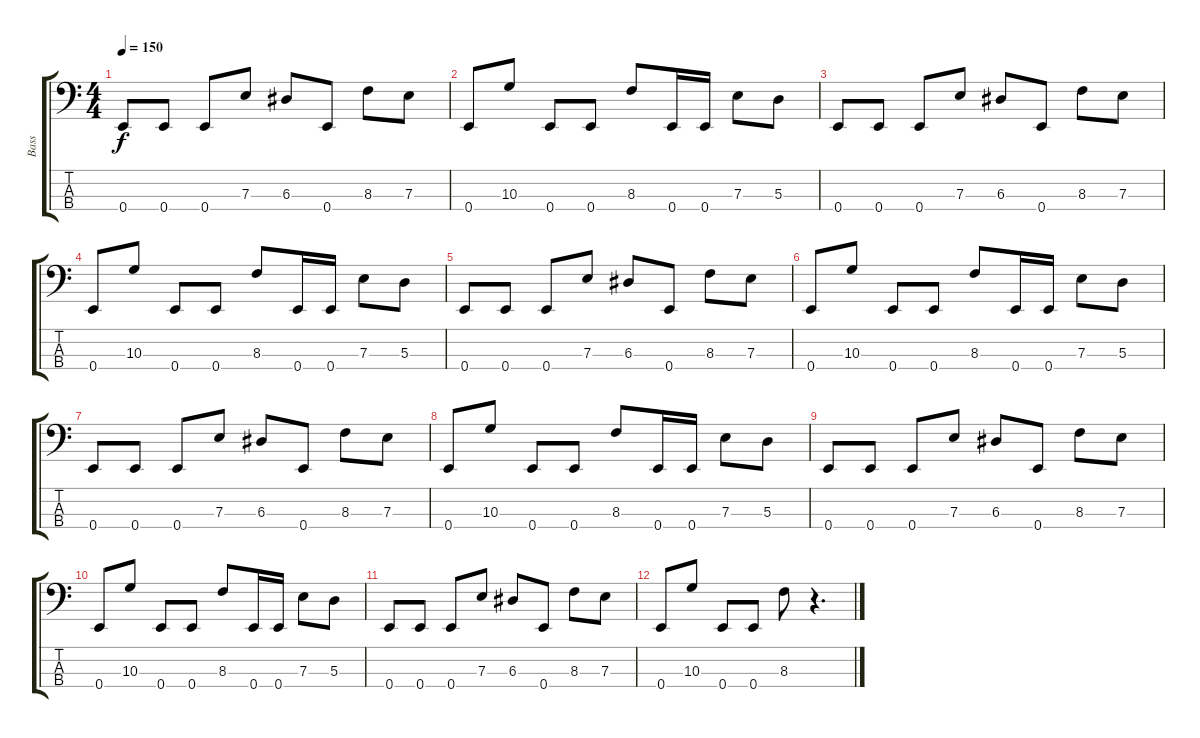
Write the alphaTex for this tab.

\track ("Bass" "Bass") {instrument electricbassfinger}
\staff {score tabs}
\tuning (G2 D2 A1 E1) {hide}
\ts (4 4)
\tempo 150
\clef f4
\ks c
0.4.8{dy f} 0.4.8 0.4.8 7.3.8 6.3.8 0.4.8 8.3.8 7.3.8 |
0.4.8 10.3.8 0.4.8 0.4.8 8.3.8 0.4.16 0.4.16 7.3.8 5.3.8 |
0.4.8 0.4.8 0.4.8 7.3.8 6.3.8 0.4.8 8.3.8 7.3.8 |
0.4.8 10.3.8 0.4.8 0.4.8 8.3.8 0.4.16 0.4.16 7.3.8 5.3.8 |
0.4.8 0.4.8 0.4.8 7.3.8 6.3.8 0.4.8 8.3.8 7.3.8 |
0.4.8 10.3.8 0.4.8 0.4.8 8.3.8 0.4.16 0.4.16 7.3.8 5.3.8 |
0.4.8 0.4.8 0.4.8 7.3.8 6.3.8 0.4.8 8.3.8 7.3.8 |
0.4.8 10.3.8 0.4.8 0.4.8 8.3.8 0.4.16 0.4.16 7.3.8 5.3.8 |
0.4.8 0.4.8 0.4.8 7.3.8 6.3.8 0.4.8 8.3.8 7.3.8 |
0.4.8 10.3.8 0.4.8 0.4.8 8.3.8 0.4.16 0.4.16 7.3.8 5.3.8 |
0.4.8 0.4.8 0.4.8 7.3.8 6.3.8 0.4.8 8.3.8 7.3.8 |
0.4.8 10.3.8 0.4.8 0.4.8 8.3.8 r.4{d}
